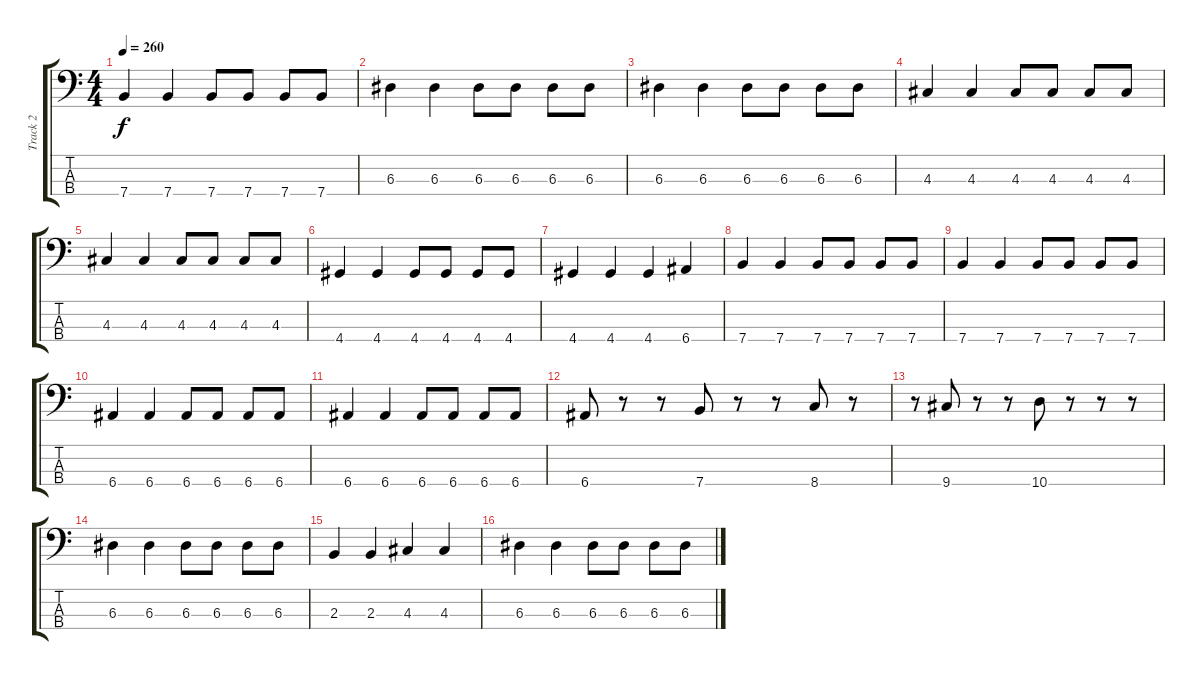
\track ("Track 2" "Track 2") {instrument electricbassfinger}
\staff {score tabs}
\tuning (G2 D2 A1 E1) {hide}
\ts (4 4)
\tempo 260
\clef f4
\ks c
7.4.4{dy f} 7.4.4 7.4.8 7.4.8 7.4.8 7.4.8 |
6.3.4 6.3.4 6.3.8 6.3.8 6.3.8 6.3.8 |
6.3.4 6.3.4 6.3.8 6.3.8 6.3.8 6.3.8 |
4.3.4 4.3.4 4.3.8 4.3.8 4.3.8 4.3.8 |
4.3.4 4.3.4 4.3.8 4.3.8 4.3.8 4.3.8 |
4.4.4 4.4.4 4.4.8 4.4.8 4.4.8 4.4.8 |
4.4.4 4.4.4 4.4.4 6.4.4 |
7.4.4 7.4.4 7.4.8 7.4.8 7.4.8 7.4.8 |
7.4.4 7.4.4 7.4.8 7.4.8 7.4.8 7.4.8 |
6.4.4 6.4.4 6.4.8 6.4.8 6.4.8 6.4.8 |
6.4.4 6.4.4 6.4.8 6.4.8 6.4.8 6.4.8 |
6.4.8 r.8 r.8 7.4.8 r.8 r.8 8.4.8 r.8 |
r.8 9.4.8 r.8 r.8 10.4.8 r.8 r.8 r.8 |
6.3.4 6.3.4 6.3.8 6.3.8 6.3.8 6.3.8 |
2.3.4 2.3.4 4.3.4 4.3.4 |
6.3.4 6.3.4 6.3.8 6.3.8 6.3.8 6.3.8
